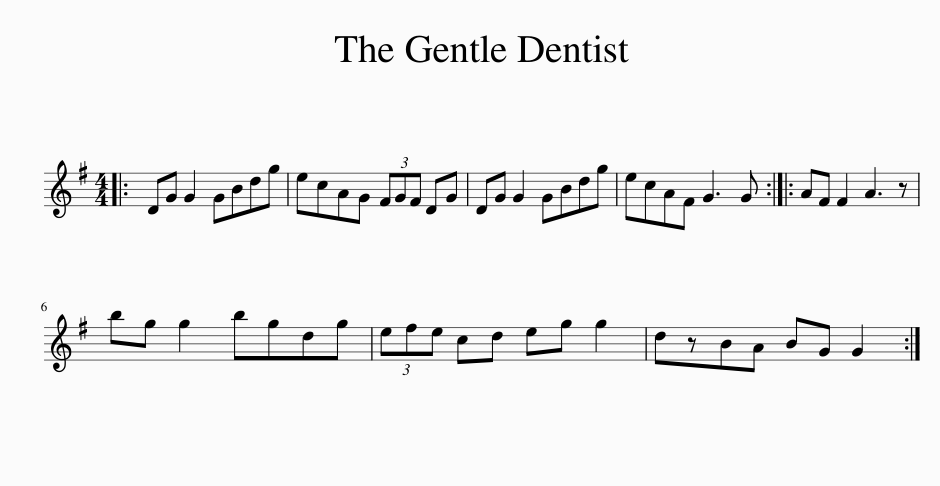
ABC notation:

X:1
L:1/8
M:4/4
I:linebreak $
K:G
V:1 treble
V:1
|: DG G2 GBdg | ecAG (3FGF DG | DG G2 GBdg | ecAF G3 G :: AF F2 A3 z |$ %5
 bg g2 bgdg | (3efe cd eg g2 | dzBA BG G2 :| %8
